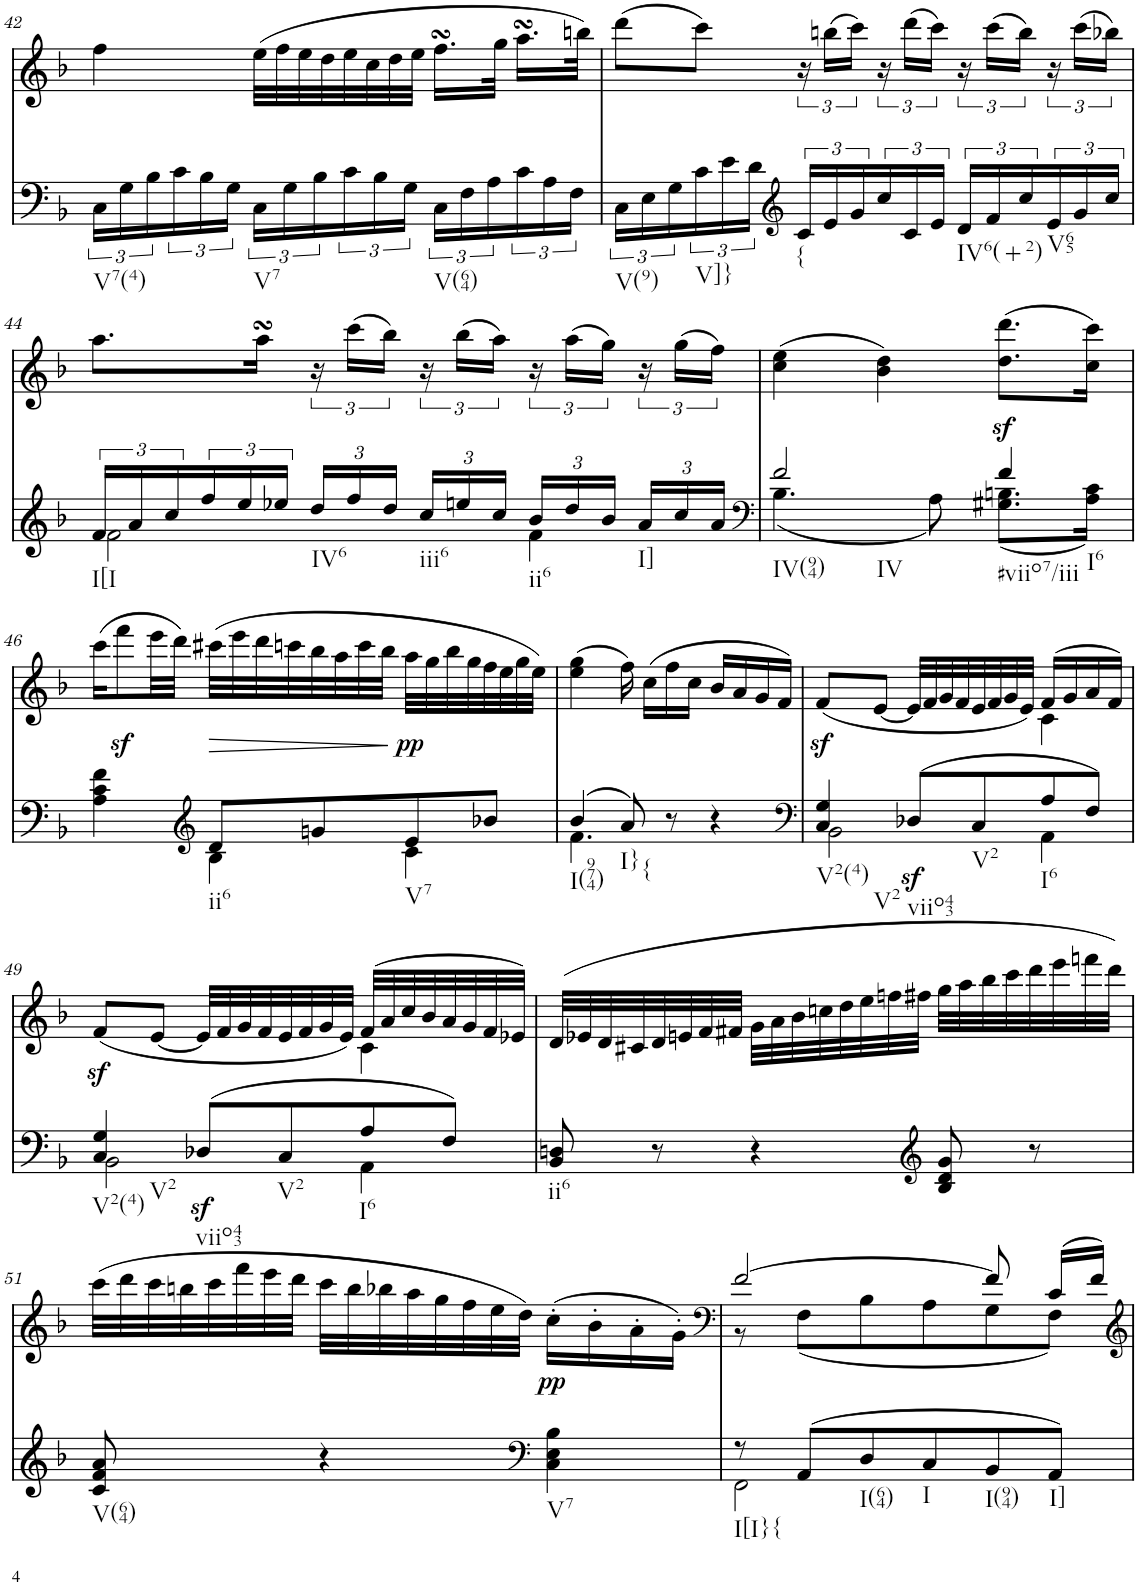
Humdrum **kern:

**kern	**dynam	**kern	**dynam
*part2	*part2	*part1	*part1
*staff2	*staff2	*staff1	*staff1
*I"piano	*	*I"piano	*
*I'Pno	*	*I'Pno	*
!!LO:PB:g=z
*clefF4	*	*clefG2	*
*k[b-]	*	*k[b-]	*
*F:	*	*F:	*
*M3/4	*	*M3/4	*
=42	=42	=42	=42
!LO:TX:b:t=V7(4)	!	!	!
24C\LL	.	4ff\	.
24G\	.	.	.
24B-\	.	.	.
24c\	.	.	.
24B-\	.	.	.
24G\JJ	.	.	.
!LO:TX:b:t=V7	!	!	!
24C\LL	.	(32ee\LLL	.
.	.	32ff\	.
24G\	.	.	.
.	.	32ee\	.
24B-\	.	.	.
.	.	32dd\	.
24c\	.	32ee\	.
.	.	32cc\	.
24B-\	.	.	.
.	.	32dd\	.
24G\JJ	.	.	.
.	.	32ee\JJJ	.
!LO:TX:b:t=V(64)	!	!	!
24C\LL	.	16.ffsSSs\LL	.
24F\	.	.	.
24A\	.	.	.
.	.	32gg\JJk	.
24c\	.	16.aasSsS\LL	.
24A\	.	.	.
24F\JJ	.	.	.
.	.	32bbn\JJk)	.
=43	=43	=43	=43
!LO:TX:b:t=V(9)	!	!	!
24C\LL	.	(8ddd\L	.
24E\	.	.	.
24G\	.	.	.
!LO:TX:b:t=V]}	!	!	!
24c\	.	8ccc\J)	.
24e\	.	.	.
24d\JJ	.	.	.
*clefG2	*	*	*
!LO:TX:b:t={	!	!	!
24c/LL	.	24r	.
24e/	.	(24bbn\LL	.
24g/	.	24ccc\JJ)	.
24cc/	.	24r	.
24c/	.	(24ddd\LL	.
24e/JJ	.	24ccc\JJ)	.
!LO:TX:b:t=IV6(+2)	!	!	!
24d/LL	.	24r	.
24f/	.	(24ccc\LL	.
24cc/	.	24bb\JJ)	.
!LO:TX:b:t=V65	!	!	!
24e/	.	24r	.
24g/	.	(24ccc\LL	.
24cc/JJ	.	24bb-X\JJ)	.
!!LO:LB:g=z
=44	=44	=44	=44
*^	*	*	*
!LO:TX:b:t=I[I	!	!	!	!
24f/LL	2f\	.	8.aa\L	.
24a/	.	.	.	.
24cc/	.	.	.	.
24ff/	.	.	.	.
24ee/	.	.	.	.
.	.	.	16aasSsS\Jk	.
24ee-X/JJ	.	.	.	.
*Xbrackettup	*	*	*	*
!LO:TX:b:t=IV6	!	!	!	!
24dd/LL	.	.	24r	.
24ff/	.	.	(24ccc\LL	.
24dd/JJ	.	.	24bb-\JJ)	.
!LO:TX:b:t=iii6	!	!	!	!
24cc/LL	.	.	24r	.
24een/	.	.	(24bb-\LL	.
24cc/JJ	.	.	24aa\JJ)	.
!LO:TX:b:t=ii6	!	!	!	!
24b-/LL	4f\	.	24r	.
24dd/	.	.	(24aa\LL	.
24b-/JJ	.	.	24gg\JJ)	.
!LO:TX:b:t=I]	!	!	!	!
24a/LL	.	.	24r	.
24cc/	.	.	(24gg\LL	.
24a/JJ	.	.	24ff\JJ)	.
=45	=45	=45	=45	=45
*clefF4	*	*	*	*
!LO:TX:b:t=IV(94)	!	!	!	!
!LO:TX:b:t=IV	!	!	!	!
2f/	(4.B-\	.	(4cc\ 4ee\	.
.	.	.	4b-\ 4dd\)	.
.	8A\)	.	.	.
!LO:TX:b:t=#viio7/iii	!	!	!	!
!LO:TX:b:t=I6	!	!	!	!
4f/	(8.G#X\ 8.Bn\L	.	(8.dd\z< 8.ddd\z<L	.
.	16A\ 16c\Jk)	.	16cc\ 16ccc\Jk)	.
!!LO:LB:g=z
=46	=46	=46	=46	=46
4ryy	4A\ 4c\ 4f\	.	(16ccc\KL	.
.	.	.	8fffz<\	.
.	.	.	32eee\LL	.
.	.	.	32ddd\JJJ)	.
*clefG2	*	*	*	*
!LO:TX:b:t=ii6	!	!	!	!
!	!	!	!	!LO:HP:b
8d/L	4B-\	.	(32ccc#X\LLL	>
.	.	.	32eee\	.
.	.	.	32ddd\	.
.	.	.	32cccn\	.
8gn/	.	.	32bb-\	.
.	.	.	32aa\	.
.	.	.	32ccc\	.
.	.	.	32bb-\JJJ	.
!LO:TX:b:t=V7	!	!	!	!
!	!	!	!	!LO:DY:n=1:b
8e/	4c\	.	32aa\LLL	] pp
.	.	.	32gg\	.
.	.	.	32bb-\	.
.	.	.	32gg\	.
8b-X/J	.	.	32ff\	.
.	.	.	32ee\	.
.	.	.	32gg\	.
.	.	.	32ee\JJJ)	.
=47	=47	=47	=47	=47
!LO:TX:b:t=I(974)	!	!	!	!
(4b-/	4.f\	.	(4ee\ 4gg\	.
!LO:TX:b:t=I}	!	!	!	!
!LO:TX:b:t={	!	!	!	!
8a/)	.	.	16ff\)	.
.	.	.	(16cc\LL	.
8r	4.ryy	.	16ff\	.
.	.	.	16cc\JJ	.
4r	.	.	16b-/LL	.
.	.	.	16a/	.
.	.	.	16g/	.
.	.	.	16f/JJ)	.
=48	=48	=48	=48	=48
*clefF4	*	*	*	*
*	*	*	*^	*
!LO:TX:b:t=V2(4)	!	!	!	!	!
!LO:TX:b:t=V2	!	!	!	!	!
!	!	!	!	!	!LO:DY:b
4C/ 4G/	2BB-\	.	(8f/L	2ryy	sf
.	.	.	[8e/J	.	.
!LO:TX:b:t=viio43	!	!	!	!	!
!	!	!LO:DY:b	!	!	!
(8D-X/L	.	sf	32e/LLL]	.	.
.	.	.	32f/	.	.
.	.	.	32g/	.	.
.	.	.	32f/	.	.
!LO:TX:b:t=V2	!	!	!	!	!
8C/	.	.	32e/	.	.
.	.	.	32f/	.	.
.	.	.	32g/	.	.
.	.	.	32e/JJJ)	.	.
!LO:TX:b:t=I6	!	!	!	!	!
8A/	4AA\	.	(16f/LL	4c\	.
.	.	.	16g/	.	.
8F/J)	.	.	16a/	.	.
.	.	.	16f/JJ)	.	.
!!LO:LB:g=z	!!
=49	=49	=49	=49	=49	=49
!LO:TX:b:t=V2(4)	!	!	!	!	!
!LO:TX:b:t=V2	!	!	!	!	!
!	!	!	!	!	!LO:DY:b
4C/ 4G/	2BB-\	.	(8f/L	2ryy	sf
.	.	.	[8e/J	.	.
!LO:TX:b:t=viio43	!	!	!	!	!
!	!	!LO:DY:b	!	!	!
(8D-X/L	.	sf	32e/LLL]	.	.
.	.	.	32f/	.	.
.	.	.	32g/	.	.
.	.	.	32f/	.	.
!LO:TX:b:t=V2	!	!	!	!	!
8C/	.	.	32e/	.	.
.	.	.	32f/	.	.
.	.	.	32g/	.	.
.	.	.	32e/JJJ)	.	.
!LO:TX:b:t=I6	!	!	!	!	!
8A/	4AA\	.	(32f/LLL	4c\	.
.	.	.	32a/	.	.
.	.	.	32cc/	.	.
.	.	.	32b-/	.	.
8F/J)	.	.	32a/	.	.
.	.	.	32g/	.	.
.	.	.	32f/	.	.
.	.	.	32e-X/JJJ)	.	.
*v	*v	*	*	*	*
*	*	*v	*v	*
=50	=50	=50	=50
!LO:TX:b:t=ii6	!	!	!
8BB-/ 8Dn/	.	(32d/LLL	.
.	.	32e-X/	.
.	.	32d/	.
.	.	32c#X/	.
8r	.	32d/	.
.	.	32en/	.
.	.	32f/	.
.	.	32f#X/JJJ	.
4r	.	32g\LLL	.
.	.	32a\	.
.	.	32b-\	.
.	.	32ccn\	.
.	.	32dd\	.
.	.	32ee\	.
.	.	32ffn\	.
.	.	32ff#X\JJJ	.
*clefG2	*	*	*
8B-/ 8d/ 8g/	.	32gg\LLL	.
.	.	32aa\	.
.	.	32bb-\	.
.	.	32ccc\	.
8r	.	32ddd\	.
.	.	32eee\	.
.	.	32fffn\	.
.	.	32ddd\JJJ)	.
!!LO:LB:g=z
=51	=51	=51	=51
!LO:TX:b:t=V(64)	!	!	!
8c/ 8f/ 8a/	.	(32ccc\LLL	.
.	.	32ddd\	.
.	.	32ccc\	.
.	.	32bbn\	.
8ryy	.	32ccc\	.
.	.	32fff\	.
.	.	32eee\	.
.	.	32ddd\JJJ	.
4r	.	32ccc\LLL	.
.	.	32bb\	.
.	.	32bb-X\	.
.	.	32aa\	.
.	.	32gg\	.
.	.	32ff\	.
.	.	32ee\	.
.	.	32dd\JJJ)	.
*clefF4	*	*	*
!LO:TX:b:t=V7	!	!	!
!	!	!	!LO:DY:b
4C\ 4E\ 4B-\	.	(16cc'\LL	pp
.	.	16b-'\	.
.	.	16a'\	.
.	.	16g'\JJ)	.
=52	=52	=52	=52
*	*	*clefF4	*
*^	*	*^	*
!LO:TX:b:t=I[I}{	!	!	!	!	!
8r	2FF\	.	[2f/	8r	.
(8AA/L	.	.	.	(8F\L	.
!LO:TX:b:t=I(64)	!	!	!	!	!
8D/	.	.	.	8B-\	.
!LO:TX:b:t=I	!	!	!	!	!
8C/	.	.	.	8A\	.
!LO:TX:b:t=I(94)	!	!	!	!	!
8BB-/	4ryy	.	8f/]	8G\	.
!LO:TX:b:t=I]	!	!	!	!	!
8AA/J)	.	.	(16c/LL	8F\J)	.
.	.	.	16f/JJ)	.	.
*v	*v	*	*	*	*
*	*	*v	*v	*
=	=	=	=
*-	*-	*-	*-
